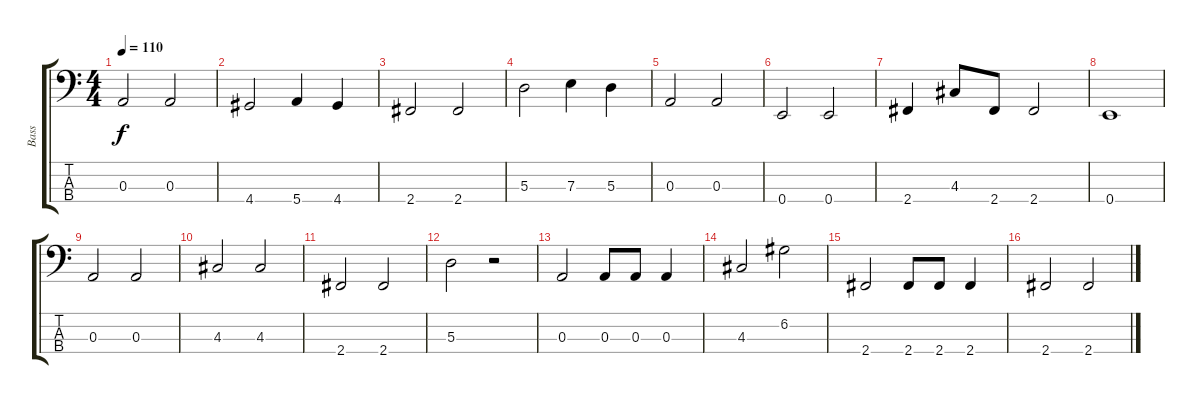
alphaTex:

\track ("Bass" "Bass") {mute instrument electricbassfinger}
\staff {score tabs}
\tuning (G2 D2 A1 E1) {hide}
\ts (4 4)
\tempo 110
\clef f4
\ks c
0.3.2{dy f} 0.3.2 |
4.4.2 5.4.4 4.4.4 |
2.4.2 2.4.2 |
5.3.2 7.3.4 5.3.4 |
0.3.2 0.3.2 |
0.4.2 0.4.2 |
2.4.4 4.3.8 2.4.8 2.4.2 |
0.4.1 |
0.3.2 0.3.2 |
4.3.2 4.3.2 |
2.4.2 2.4.2 |
5.3.2 r.2 |
0.3.2 0.3.8 0.3.8 0.3.4 |
4.3.2 6.2.2 |
2.4.2 2.4.8 2.4.8 2.4.4 |
2.4.2 2.4.2
